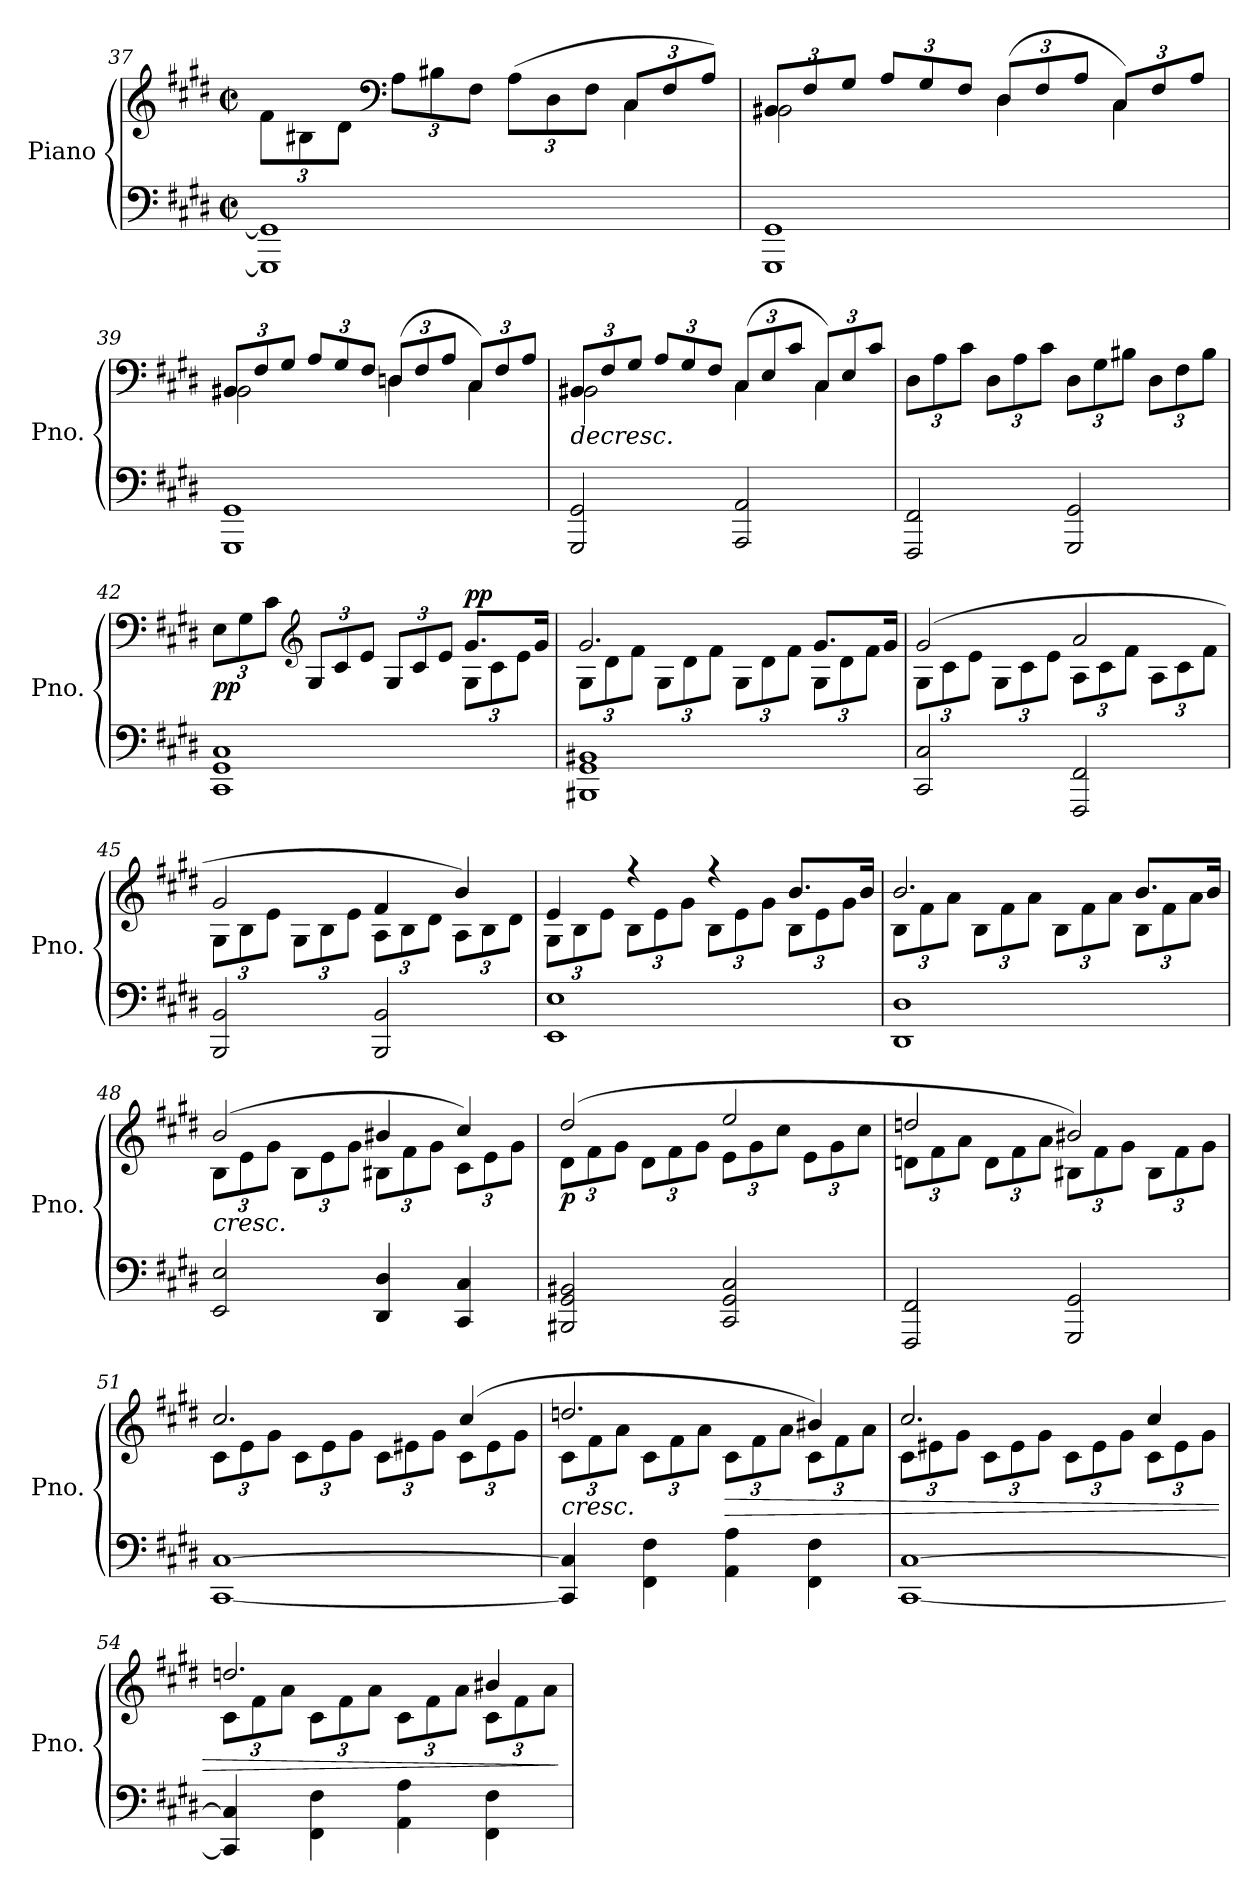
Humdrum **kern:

**kern	**kern	**dynam
*part1	*part1	*part1
*staff2	*staff1	*staff1/2
*I"Piano	*	*
*I'Pno.	*	*
*clefF4	*clefG2	*
*k[f#c#g#d#]	*k[f#c#g#d#]	*
*M2/2	*M2/2	*
*met(c|)	*met(c|)	*
*	*Xbrackettup	*
=37	=37	=37
*	*^	*
1GGG#] 1GG#]	12f#\L	2.ryy	.
.	12B#X\	.	.
.	12d#\J	.	.
*	*clefF4	*	*
.	12A\L	.	.
.	12B#X\	.	.
.	12F#\J	.	.
.	(>12A\L	.	.
.	12D#\	.	.
.	12F#\J	.	.
.	12C#/L	4C#\	.
.	12F#/	.	.
.	12A/J)	.	.
=38	=38	=38	=38
1GGG# 1GG#	12BB#X/L	2BB#\	.
.	12F#/	.	.
.	12G#/J	.	.
.	12A/L	.	.
.	12G#/	.	.
.	12F#/J	.	.
.	(<12D#/L	4D#\	.
.	12F#/	.	.
.	12A/J	.	.
.	12C#/L)	4C#\	.
.	12F#/	.	.
.	12A/J	.	.
!!LO:LB:g=z	!!
=39	=39	=39	=39
1GGG# 1GG#	12BB#X/L	2BB#\	.
.	12F#/	.	.
.	12G#/J	.	.
.	12A/L	.	.
.	12G#/	.	.
.	12F#/J	.	.
.	(<12Dn/L	4D\	.
.	12F#/	.	.
.	12A/J	.	.
.	12C#/L)	4C#\	.
.	12F#/	.	.
.	12A/J	.	.
=40	=40	=40	=40
!	!LO:TX:b:i:t=decresc.	!	!
2GGG#/ 2GG#/	12BB#X/L	2BB#\	.
.	12F#/	.	.
.	12G#/J	.	.
.	12A/L	.	.
.	12G#/	.	.
.	12F#/J	.	.
2AAA/ 2AA/	(<12C#/L	4C#\	.
.	12E/	.	.
.	12c#/J	.	.
.	12C#/L)	4C#\	.
.	12E/	.	.
.	12c#/J	.	.
*	*v	*v	*
=41	=41	=41
2FFF#/ 2FF#/	12D#\L	.
.	12A\	.
.	12c#\J	.
.	12D#\L	.
.	12A\	.
.	12c#\J	.
2GGG#/ 2GG#/	12D#\L	.
.	12G#\	.
.	12B#X\J	.
.	12D#\L	.
.	12F#\	.
.	12B#\J	.
!!LO:LB:g=z
=42	=42	=42
*	*^	*
!	!	!	!LO:DY:b
1CC# 1GG# 1C#	12E\L	2.ryy	pp
.	12G#\	.	.
.	12c#\J	.	.
*	*clefG2	*	*
.	12G#/L	.	.
.	12c#/	.	.
.	12e/J	.	.
.	12G#/L	.	.
.	12c#/	.	.
.	12e/J	.	.
!	!	!	!LO:DY:a
.	12G#\L	8.g#/L	pp
.	12c#\	.	.
.	12e\J	.	.
.	.	16g#/Jk	.
=43	=43	=43	=43
1BBB#X 1GG# 1BB#X	2.g#/	12G#\L	.
.	.	12d#\	.
.	.	12f#\J	.
.	.	12G#\L	.
.	.	12d#\	.
.	.	12f#\J	.
.	.	12G#\L	.
.	.	12d#\	.
.	.	12f#\J	.
.	8.g#/L	12G#\L	.
.	.	12d#\	.
.	.	12f#\J	.
.	16g#/Jk	.	.
=44	=44	=44	=44
2CC#/ 2C#/	(>2g#/	12G#\L	.
.	.	12c#\	.
.	.	12e\J	.
.	.	12G#\L	.
.	.	12c#\	.
.	.	12e\J	.
2FFF#/ 2FF#/	2a/	12A\L	.
.	.	12c#\	.
.	.	12f#\J	.
.	.	12A\L	.
.	.	12c#\	.
.	.	12f#\J	.
=45	=45	=45	=45
2BBB/ 2BB/	2g#/	12G#\L	.
.	.	12B\	.
.	.	12e\J	.
.	.	12G#\L	.
.	.	12B\	.
.	.	12e\J	.
2BBB/ 2BB/	4f#/	12A\L	.
.	.	12B\	.
.	.	12d#\J	.
.	4b/)	12A\L	.
.	.	12B\	.
.	.	12d#\J	.
!!LO:PB:g=z	!!
=46	=46	=46	=46
1EE 1E	4e/	12G#\L	.
.	.	12B\	.
.	.	12e\J	.
.	4r	12B\L	.
.	.	12e\	.
.	.	12g#\J	.
.	4r	12B\L	.
.	.	12e\	.
.	.	12g#\J	.
.	8.b/L	12B\L	.
.	.	12e\	.
.	.	12g#\J	.
.	16b/Jk	.	.
=47	=47	=47	=47
1DD# 1D#	2.b/	12B\L	.
.	.	12f#\	.
.	.	12a\J	.
.	.	12B\L	.
.	.	12f#\	.
.	.	12a\J	.
.	.	12B\L	.
.	.	12f#\	.
.	.	12a\J	.
.	8.b/L	12B\L	.
.	.	12f#\	.
.	.	12a\J	.
.	16b/Jk	.	.
=48	=48	=48	=48
!	!LO:TX:b:i:t=cresc.	!	!
2EE/ 2E/	(>2b/	12B\L	.
.	.	12e\	.
.	.	12g#\J	.
.	.	12B\L	.
.	.	12e\	.
.	.	12g#\J	.
4DD#/ 4D#/	4b#X/	12B#X\L	.
.	.	12f#\	.
.	.	12g#\J	.
4CC#/ 4C#/	4cc#/)	12c#\L	.
.	.	12e\	.
.	.	12g#\J	.
=49	=49	=49	=49
!	!	!	!LO:DY:b
2BBB#X/ 2GG#/ 2BB#X/	(>2dd#/	12d#\L	p
.	.	12f#\	.
.	.	12g#\J	.
.	.	12d#\L	.
.	.	12f#\	.
.	.	12g#\J	.
2CC#/ 2GG#/ 2C#/	2ee/	12e\L	.
.	.	12g#\	.
.	.	12cc#\J	.
.	.	12e\L	.
.	.	12g#\	.
.	.	12cc#\J	.
!!LO:LB:g=z	!!
=50	=50	=50	=50
2FFF#/ 2FF#/	2ddn/	12dn\L	.
.	.	12f#\	.
.	.	12a\J	.
.	.	12d\L	.
.	.	12f#\	.
.	.	12a\J	.
2GGG#/ 2GG#/	2b#X/)	12B#X\L	.
.	.	12f#\	.
.	.	12g#\J	.
.	.	12B#\L	.
.	.	12f#\	.
.	.	12g#\J	.
=51	=51	=51	=51
[1CC# [1C#	2.cc#/	12c#\L	.
.	.	12e\	.
.	.	12g#\J	.
.	.	12c#\L	.
.	.	12e\	.
.	.	12g#\J	.
.	.	12c#\L	.
.	.	12e#X\	.
.	.	12g#\J	.
.	(>4cc#/	12c#\L	.
.	.	12e#\	.
.	.	12g#\J	.
=52	=52	=52	=52
!	!	!	!LO:HP:b
4CC#/] 4C#/]	2.ddn/	12c#\L	<
.	.	12f#\	.
.	.	12a\J	.
4FF#\ 4F#\	.	12c#\L	.
.	.	12f#\	.
.	.	12a\J	.
!	!	!	!LO:HP:b
4AA\ 4A\	.	12c#\L	>
.	.	12f#\	.
.	.	12a\J	.
4FF#\ 4F#\	4b#X/)	12c#\L	.
.	.	12f#\	.
.	.	12a\J	.
=53	=53	=53	=53
[1CC# [1C#	2.cc#/	12c#\L	.
.	.	12e#X\	.
.	.	12g#\J	.
.	.	12c#\L	.
.	.	12e#\	.
.	.	12g#\J	.
.	.	12c#\L	.
.	.	12e#\	.
.	.	12g#\J	.
.	4cc#/	12c#\L	.
.	.	12e#\	.
.	.	12g#\J	.
!!LO:LB:g=z	!!
=54	=54	=54	=54
4CC#/] 4C#/]	2.ddn/	12c#\L	.
.	.	12f#\	.
.	.	12a\J	.
4FF#\ 4F#\	.	12c#\L	.
.	.	12f#\	.
.	.	12a\J	[
4AA\ 4A\	.	12c#\L	.
.	.	12f#\	.
.	.	12a\J	.
4FF#\ 4F#\	4b#X/	12c#\L	.
.	.	12f#\	.
.	.	12a\J	.
*	*v	*v	*
.	.	]
=	=	=
*-	*-	*-
